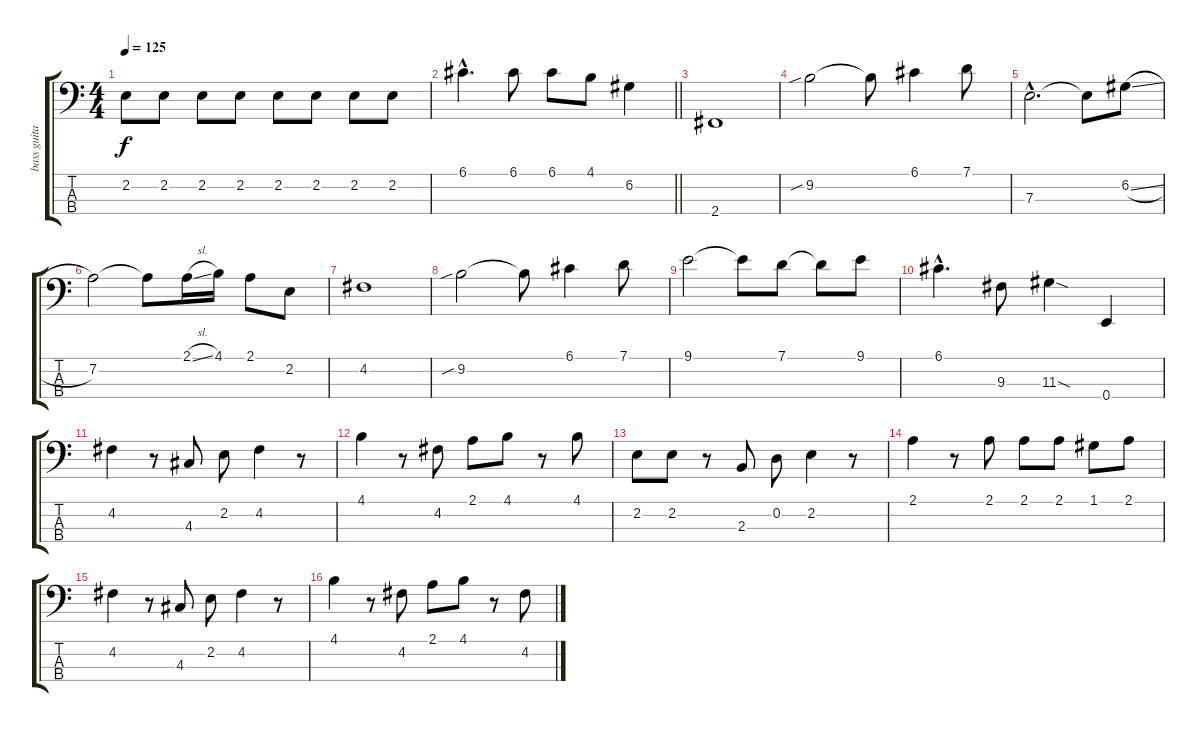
\track ("bass guitar" "bass guita") {instrument electricbassfinger}
\staff {score tabs}
\tuning (G2 D2 A1 E1) {hide}
\ts (4 4)
\tempo 125
\clef f4
\ks c
2.2.8{dy f} 2.2.8 2.2.8 2.2.8 2.2.8 2.2.8 2.2.8 2.2.8 |
\barLineRight lightlight
6.1{hac}.4{d} 6.1.8 6.1.8 4.1.8 6.2.4 |
2.4.1 |
9.2{sib}.2 9.2{t}.8 6.1.4 7.1.8 |
7.3{hac}.2{d} 7.3{t}.8 6.2{sl}.8 |
7.2.2 7.2{t}.8 2.1{sl}.16 4.1.16 2.1.8 2.2.8 |
4.2.1 |
9.2{sib}.2 9.2{t}.8 6.1.4 7.1.8 |
9.1.2 9.1{t}.8 7.1.8 7.1{t}.8 9.1.8 |
6.1{hac}.4{d} 9.3.8 11.3{sod}.4 0.4.4 |
4.2.4 r.8 4.3.8 2.2.8 4.2.4 r.8 |
4.1.4 r.8 4.2.8 2.1.8 4.1.8 r.8 4.1.8 |
2.2.8 2.2.8 r.8 2.3.8 0.2.8 2.2.4 r.8 |
2.1.4 r.8 2.1.8 2.1.8 2.1.8 1.1.8 2.1.8 |
4.2.4 r.8 4.3.8 2.2.8 4.2.4 r.8 |
4.1.4 r.8 4.2.8 2.1.8 4.1.8 r.8 4.2.8
